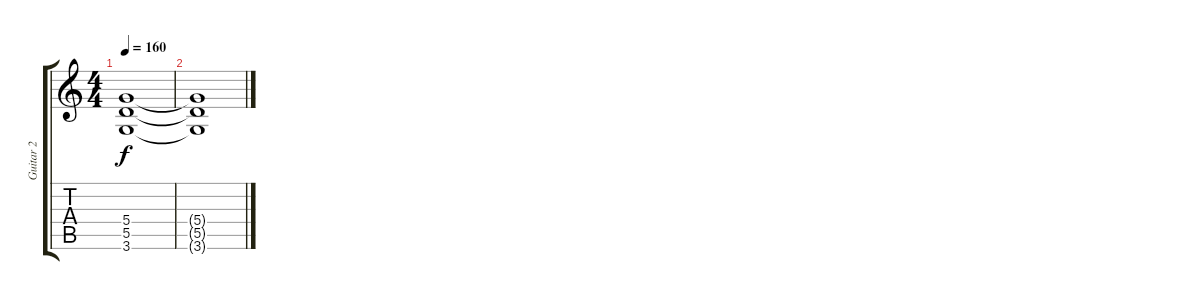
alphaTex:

\track ("Guitar 2" "Guitar 2") {instrument distortionguitar}
\staff {score tabs}
\tuning (E4 B3 G3 D3 A2 E2) {hide}
\ts (4 4)
\tempo 160
\clef g2
\ks c
(5.4{t} 5.5{t} 3.6{t}).1{dy f} |
(5.4{t} 5.5{t} 3.6{t}).1
